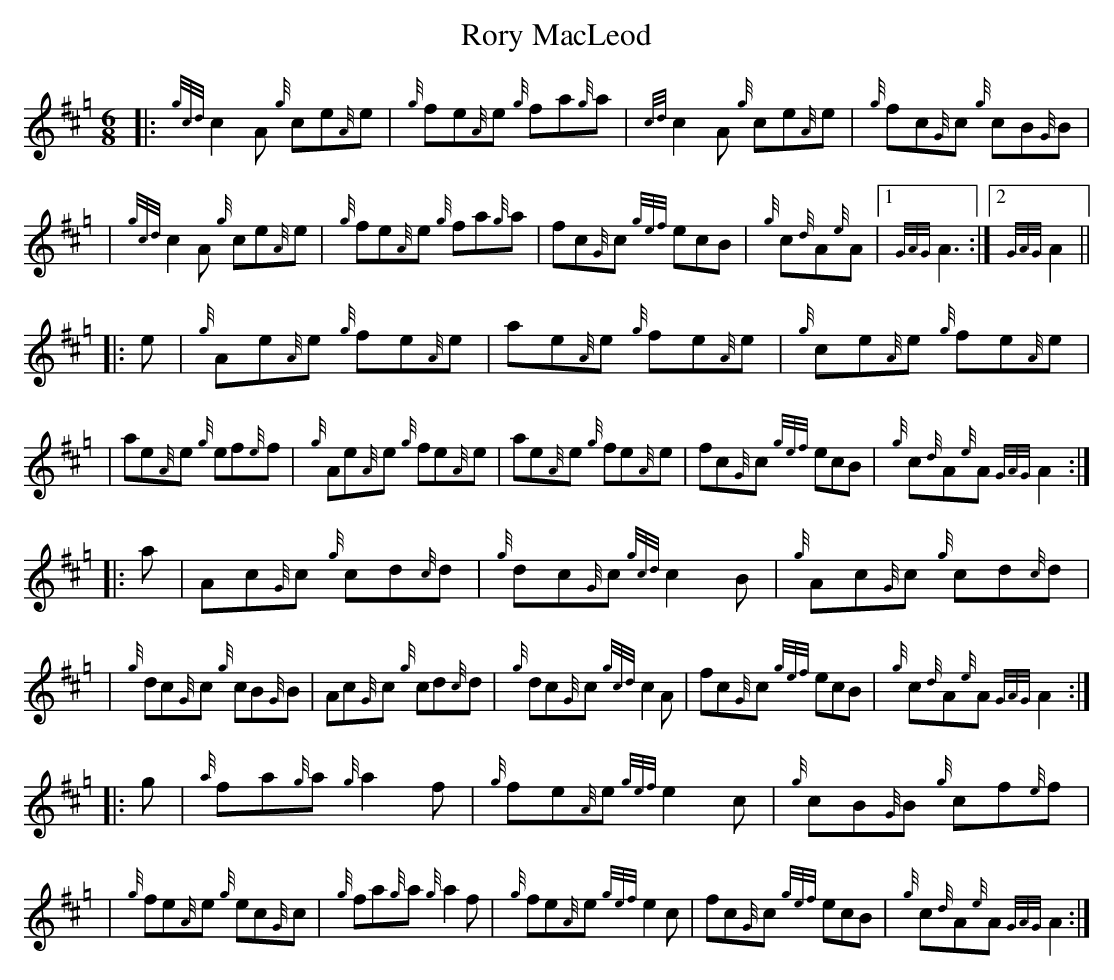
X:1
T: Rory MacLeod
M: 6/8
L: 1/8
K: Hp
|: {gcd}c2A {g}ce{A}e | {g}fe{A}e {g}fa{g}a | {cd}c2A {g}ce{A}e | {g}fc{G}c {g}cB{G}B |
| {gcd}c2A {g}ce{A}e | {g}fe{A}e {g}fa{g}a | fc{G}c {gef}ecB | {g}c{d}A{e}A |1 {GAG}A3 :|2 {GAG}A2 ||
|: e | {g}Ae{A}e {g}fe{A}e | ae{A}e {g}fe{A}e | {g}ce{A}e {g}fe{A}e |
| ae{A}e {g}ef{e}f | {g}Ae{A}e {g}fe{A}e | ae{A}e {g}fe{A}e | fc{G}c {gef}ecB | {g}c{d}A{e}A {GAG}A2 :|
|: a | Ac{G}c {g}cd{c}d | {g}dc{G}c {gcd}c2B | {g}Ac{G}c {g}cd{c}d |
| {g}dc{G}c {g}cB{G}B | Ac{G}c {g}cd{c}d | {g}dc{G}c {gcd}c2A | fc{G}c {gef}ecB | {g}c{d}A{e}A {GAG}A2 :|
|: g | {a}fa{g}a {g}a2f | {g}fe{A}e {gef}e2c | {g}cB{G}B {g}cf{e}f |
| {g}fe{A}e {g}ec{G}c | {g}fa{g}a {g}a2f | {g}fe{A}e {gef}e2c | fc{G}c {gef}ecB | {g}c{d}A{e}A {GAG}A2 :|
